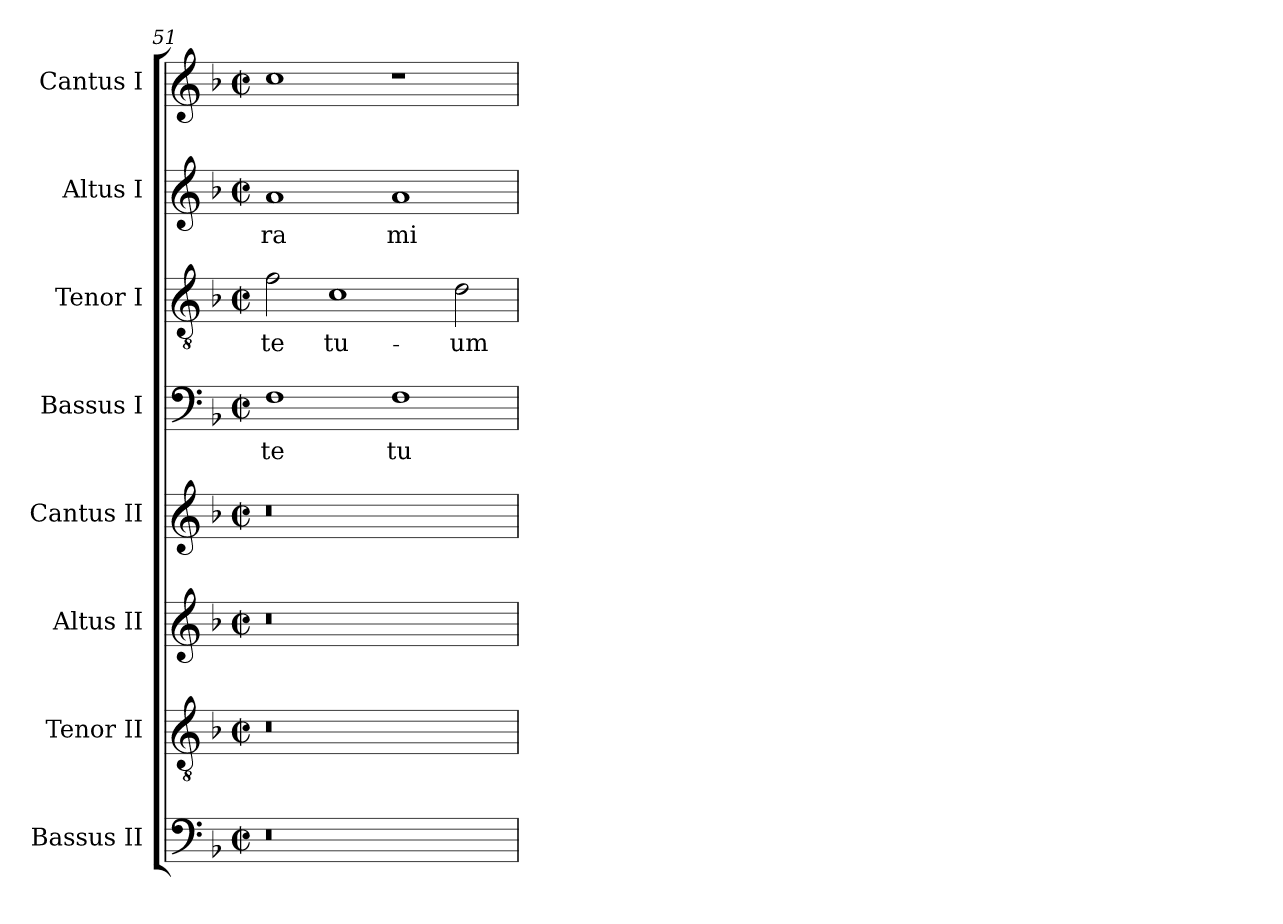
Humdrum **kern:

**kern	**kern	**kern	**kern	**kern	**text	**kern	**text	**kern	**text	**kern
*part8	*part7	*part6	*part5	*part4	*part4	*part3	*part3	*part2	*part2	*part1
*staff8	*staff7	*staff6	*staff5	*staff4	*staff4	*staff3	*staff3	*staff2	*staff2	*staff1
*I"Bassus II	*I"Tenor II	*I"Altus II	*I"Cantus II	*I"Bassus I	*	*I"Tenor I	*	*I"Altus I	*	*I"Cantus I
!!LO:PB:g=z
*clefF4	*clefGv2	*clefG2	*clefG2	*clefF4	*	*clefGv2	*	*clefG2	*	*clefG2
*k[b-]	*k[b-]	*k[b-]	*k[b-]	*k[b-]	*	*k[b-]	*	*k[b-]	*	*k[b-]
*F:	*F:	*F:	*F:	*F:	*	*F:	*	*F:	*	*F:
*M2/2	*M2/2	*M2/2	*M2/2	*M2/2	*	*M2/2	*	*M2/2	*	*M2/2
*met(c|)	*met(c|)	*met(c|)	*met(c|)	*met(c|)	*	*met(c|)	*	*met(c|)	*	*met(c|)
=51	=51	=51	=51	=51	=51	=51	=51	=51	=51	=51
!	!	!	!	!	!LO:LY:b:cj	!	!LO:LY:b:cj	!	!LO:LY:b:cj	!
0r	0r	0r	0r	1F	te	2f\	te	1a	ra	1cc
!	!	!	!	!	!	!	!LO:LY:b:cj	!	!	!
.	.	.	.	.	.	1c	tu-	.	.	.
!	!	!	!	!	!LO:LY:b:cj	!	!	!	!LO:LY:b:cj	!
.	.	.	.	1F	tu	.	.	1a	mi	1r
!	!	!	!	!	!	!	!LO:LY:b:cj	!	!	!
.	.	.	.	.	.	2d\	-um	.	.	.
=	=	=	=	=	=	=	=	=	=	=
*-	*-	*-	*-	*-	*-	*-	*-	*-	*-	*-
